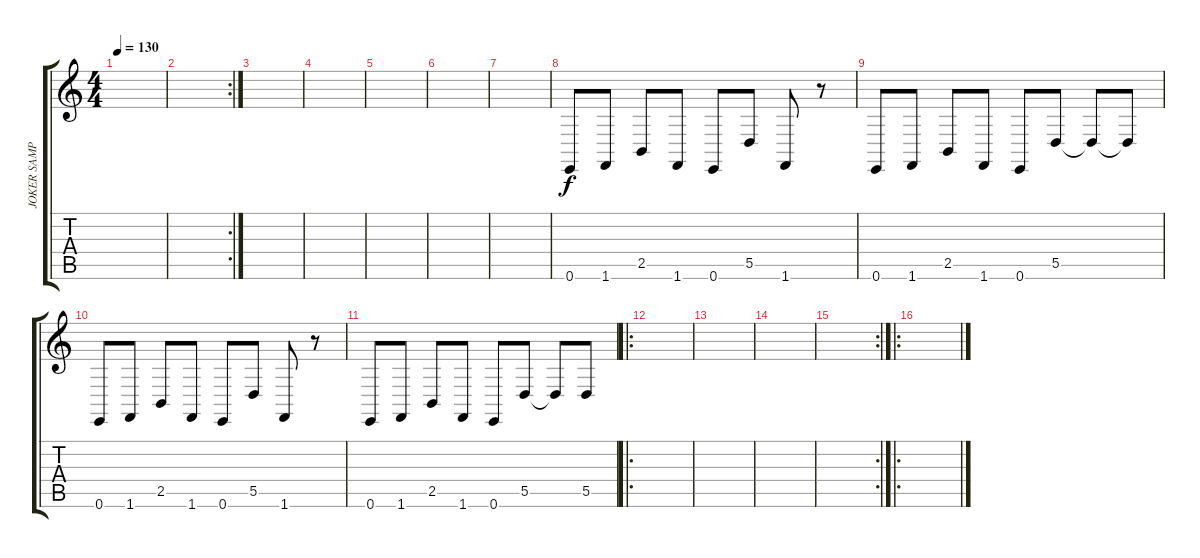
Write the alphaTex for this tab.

\track ("JOKER SAMPLES" "JOKER SAMP") {instrument fx1rain}
\staff {score tabs}
\tuning (E4 B3 G3 D3 A2 E2) {hide}
\ts (4 4)
\tempo 130
\clef g2
\ks c
|
\rc 2
|
|
|
|
|
|
0.6.8 1.6.8 2.5.8 1.6.8 0.6.8 5.5.8 1.6.8 r.8 |
0.6.8 1.6.8 2.5.8 1.6.8 0.6.8 5.5.8 5.5{t}.8 5.5{t}.8 |
0.6.8 1.6.8 2.5.8 1.6.8 0.6.8 5.5.8 1.6.8 r.8 |
0.6.8 1.6.8 2.5.8 1.6.8 0.6.8 5.5.8 5.5{t}.8 5.5.8 |
\ro
|
|
|
\rc 2
|
\ro
